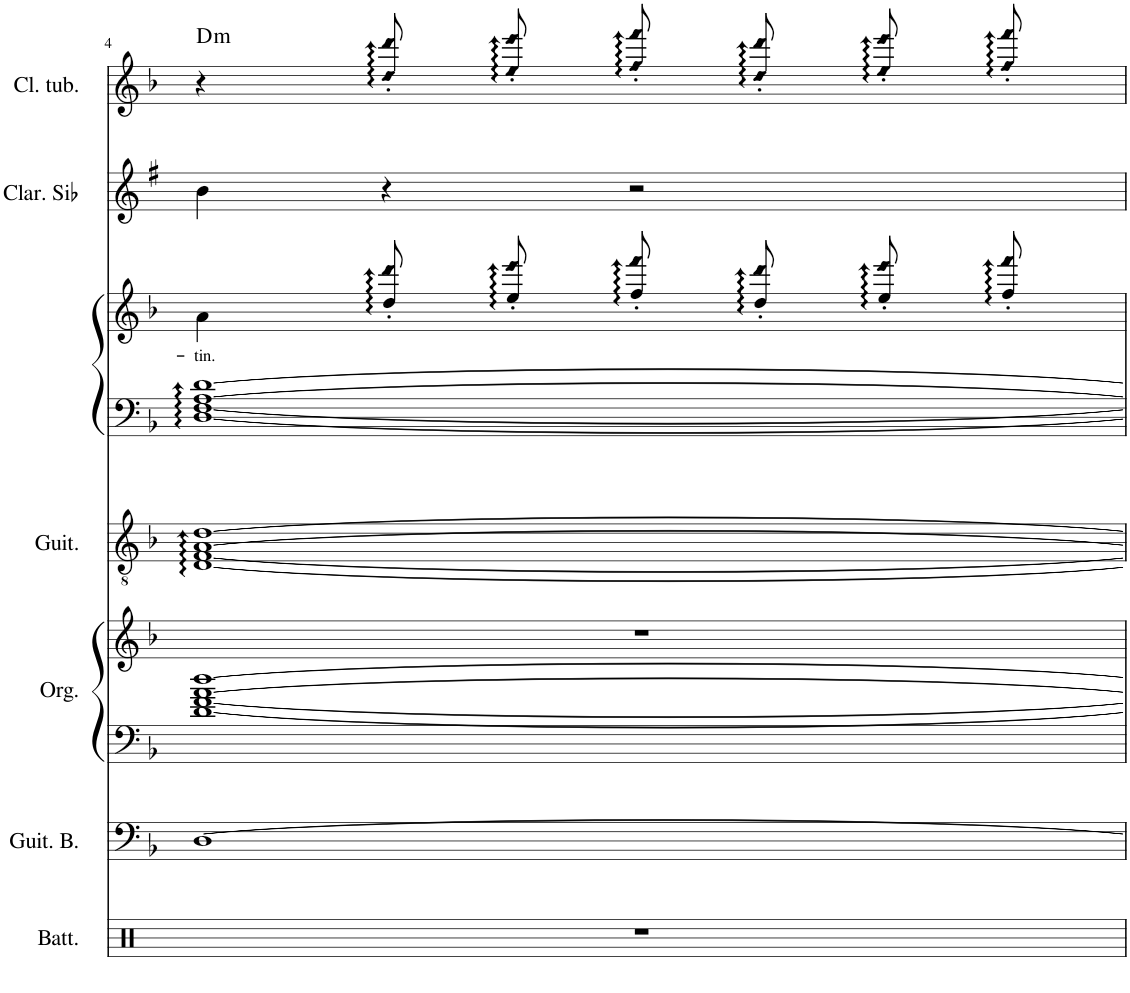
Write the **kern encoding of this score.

**kern	**kern	**kern	**kern	**kern	**kern	**kern	**text	**kern	**kern	**harte
*part7	*part6	*part5	*part5	*part4	*part3	*part3	*part3	*part2	*part1	*part1
*staff9	*staff8	*staff7	*staff6	*staff5	*staff4	*staff3	*staff3	*staff2	*staff1	*
*I"Batterie	*I"Guitare basse	*I"Orgue	*	*I"Guitare acoustique	*I"Piano	*	*	*I"Clarinette en Sib	*I"Cloches tubulaires	*
*I'Batt.	*I'Guit. B.	*I'Org.	*	*I'Guit.	*I'Pno	*	*	*I'Clar. Sib	*I'Cl. tub.	*
!!LO:PB:g=z
*clefX	*clefF4	*clefF4	*clefG2	*clefGv2	*clefF4	*clefG2	*	*clefG2	*clefG2	*
*	*Trd7c12	*	*	*	*	*	*	*Trd1c2	*	*
*k[b-]	*k[b-]	*k[b-]	*k[b-]	*k[b-]	*k[b-]	*k[b-]	*	*k[f#]	*k[b-]	*
*M4/4	*M4/4	*M4/4	*M4/4	*M4/4	*M4/4	*M4/4	*	*M4/4	*M4/4	*
=4	=4	=4	=4	=4	=4	=4	=4	=4	=4	=4
!	!	!	!	!	!	!	!LO:LY:b	!	!	!LO:H:kt=m
1r	[1D	[1d [1f [1a [1dd	1r	[1D [1F [1A [1d	[1D [1F [1A [1d	4a\	-tin.	4b\	4r	D:min
!	!	!	!	!	!	!LO:N:n=2:head=diamond	!	!	!LO:N:n=1:head=diamond	!
!	!	!	!	!	!	!	!	!	!LO:N:n=2:head=diamond	!
.	.	.	.	.	.	8dd'<\ 8ddd'<\L	.	4r	8dd'<\ 8ddd'<\L	.
!	!	!	!	!	!	!LO:N:n=2:head=diamond	!	!	!LO:N:n=1:head=diamond	!
!	!	!	!	!	!	!	!	!	!LO:N:n=2:head=diamond	!
.	.	.	.	.	.	8ee'<\ 8eee'<\J	.	.	8ee'<\ 8eee'<\J	.
!	!	!	!	!	!	!LO:N:n=2:head=diamond	!	!	!LO:N:n=1:head=diamond	!
!	!	!	!	!	!	!	!	!	!LO:N:n=2:head=diamond	!
.	.	.	.	.	.	8ff'<\ 8fff'<\L	.	2r	8ff'<\ 8fff'<\L	.
!	!	!	!	!	!	!LO:N:n=2:head=diamond	!	!	!LO:N:n=1:head=diamond	!
!	!	!	!	!	!	!	!	!	!LO:N:n=2:head=diamond	!
.	.	.	.	.	.	8dd'<\ 8ddd'<\J	.	.	8dd'<\ 8ddd'<\J	.
!	!	!	!	!	!	!LO:N:n=2:head=diamond	!	!	!LO:N:n=1:head=diamond	!
!	!	!	!	!	!	!	!	!	!LO:N:n=2:head=diamond	!
.	.	.	.	.	.	8ee'<\ 8eee'<\L	.	.	8ee'<\ 8eee'<\L	.
!	!	!	!	!	!	!LO:N:n=2:head=diamond	!	!	!LO:N:n=1:head=diamond	!
!	!	!	!	!	!	!	!	!	!LO:N:n=2:head=diamond	!
.	.	.	.	.	.	8ff'<\ 8fff'<\J	.	.	8ff'<\ 8fff'<\J	.
=	=	=	=	=	=	=	=	=	=	=
*-	*-	*-	*-	*-	*-	*-	*-	*-	*-	*-
